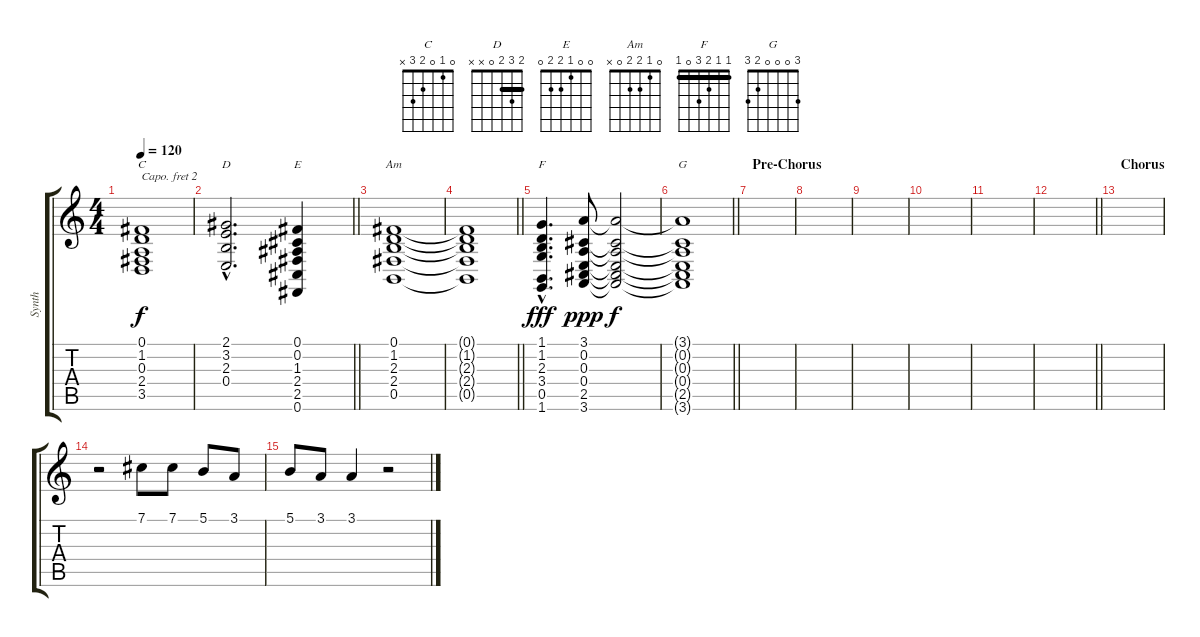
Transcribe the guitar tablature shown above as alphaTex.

\track ("Synth" "Synth") {instrument pad8sweep}
\staff {score tabs}
\capo 2
\tuning (E4 B3 G3 D3 A2 E2) {hide}
\chord ("C" 0 1 0 2 3 x)
\chord ("D" 2 3 2 0 x x) {barre 2}
\chord ("E" 0 0 1 2 2 0)
\chord ("Am" 0 1 2 2 0 x)
\chord ("F" 1 1 2 3 0 1) {barre 1}
\chord ("G" 3 0 0 0 2 3)
\ts (4 4)
\tempo 120
\clef g2
\ks c
(0.1 1.2 0.3 2.4 3.5).1{ch "C" dy f} |
\barLineRight lightlight
(2.1{hac} 3.2{hac} 2.3{hac} 0.4{hac}).2{d ch "D"} (0.1 0.2 1.3 2.4 2.5 0.6).4{ch "E"} |
(0.1 1.2 2.3 2.4 0.5).1{ch "Am"} |
\barLineRight lightlight
(0.1{t} 1.2{t} 2.3{t} 2.4{t} 0.5{t}).1 |
(1.1{hac} 1.2{hac} 2.3{hac} 3.4{hac} 0.5{hac} 1.6{hac}).4{d ch "F" dy fff} (3.1 0.2 0.3 0.4 2.5 3.6).8{dy ppp} (3.1{t} 0.2{t} 0.3{t} 0.4{t} 2.5{t} 3.6{t}).2{dy f} |
\barLineRight lightlight
(3.1{t} 0.2{t} 0.3{t} 0.4{t} 2.5{t} 3.6{t}).1{ch "G"} |
\section ("" "Pre-Chorus")
|
|
|
|
|
\barLineRight lightlight
|
\section ("" "Chorus")
|
r.2 7.1.8{volume 13 instrument guitarharmonics} 7.1.8 5.1.8 3.1.8 |
5.1.8 3.1.8 3.1.4 r.2
